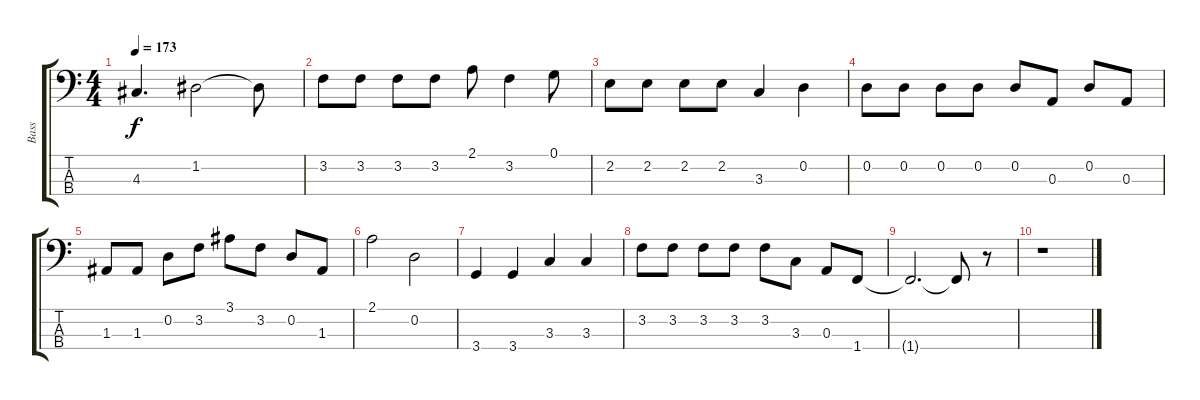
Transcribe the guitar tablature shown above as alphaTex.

\track ("Bass" "Bass") {instrument electricbassfinger}
\staff {score tabs}
\tuning (G2 D2 A1 E1) {hide}
\ts (4 4)
\tempo 173
\clef f4
\ks c
4.3.4{d dy f} 1.2.2 1.2{t}.8 |
3.2.8 3.2.8 3.2.8 3.2.8 2.1.8 3.2.4 0.1.8 |
2.2.8 2.2.8 2.2.8 2.2.8 3.3.4 0.2.4 |
0.2.8 0.2.8 0.2.8 0.2.8 0.2.8 0.3.8 0.2.8 0.3.8 |
1.3.8 1.3.8 0.2.8 3.2.8 3.1.8 3.2.8 0.2.8 1.3.8 |
2.1.2 0.2.2 |
3.4.4 3.4.4 3.3.4 3.3.4 |
3.2.8 3.2.8 3.2.8 3.2.8 3.2.8 3.3.8 0.3.8 1.4.8 |
1.4{t}.2{d} 1.4{t}.8 r.8 |
r.1
